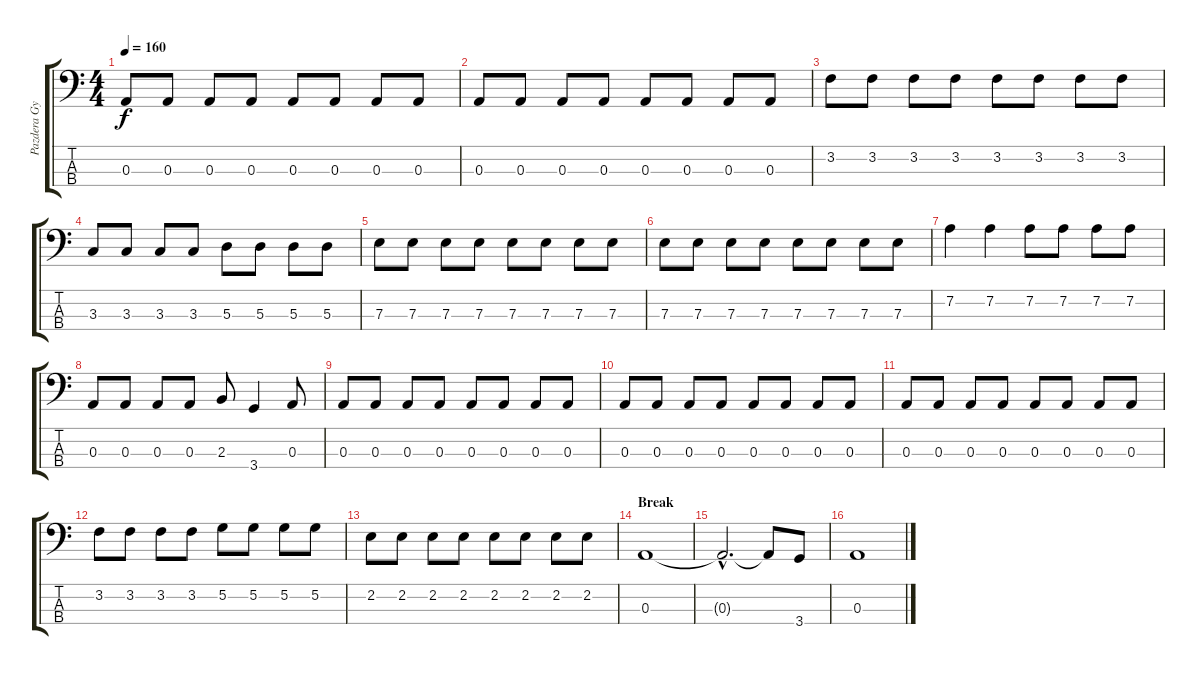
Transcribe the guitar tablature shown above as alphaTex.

\track ("Pazdera György" "Pazdera Gy") {instrument electricbassfinger}
\staff {score tabs}
\tuning (G2 D2 A1 E1) {hide}
\ts (4 4)
\tempo 160
\clef f4
\ks c
0.3.8{dy f} 0.3.8 0.3.8 0.3.8 0.3.8 0.3.8 0.3.8 0.3.8 |
0.3.8 0.3.8 0.3.8 0.3.8 0.3.8 0.3.8 0.3.8 0.3.8 |
3.2.8 3.2.8 3.2.8 3.2.8 3.2.8 3.2.8 3.2.8 3.2.8 |
3.3.8 3.3.8 3.3.8 3.3.8 5.3.8 5.3.8 5.3.8 5.3.8 |
7.3.8 7.3.8 7.3.8 7.3.8 7.3.8 7.3.8 7.3.8 7.3.8 |
7.3.8 7.3.8 7.3.8 7.3.8 7.3.8 7.3.8 7.3.8 7.3.8 |
7.2.4 7.2.4 7.2.8 7.2.8 7.2.8 7.2.8 |
0.3.8 0.3.8 0.3.8 0.3.8 2.3.8 3.4.4 0.3.8 |
0.3.8 0.3.8 0.3.8 0.3.8 0.3.8 0.3.8 0.3.8 0.3.8 |
0.3.8 0.3.8 0.3.8 0.3.8 0.3.8 0.3.8 0.3.8 0.3.8 |
0.3.8 0.3.8 0.3.8 0.3.8 0.3.8 0.3.8 0.3.8 0.3.8 |
3.2.8 3.2.8 3.2.8 3.2.8 5.2.8 5.2.8 5.2.8 5.2.8 |
2.2.8 2.2.8 2.2.8 2.2.8 2.2.8 2.2.8 2.2.8 2.2.8 |
\section ("" "Break")
0.3.1 |
0.3{hac t}.2{d} 0.3{t}.8 3.4.8 |
0.3.1
